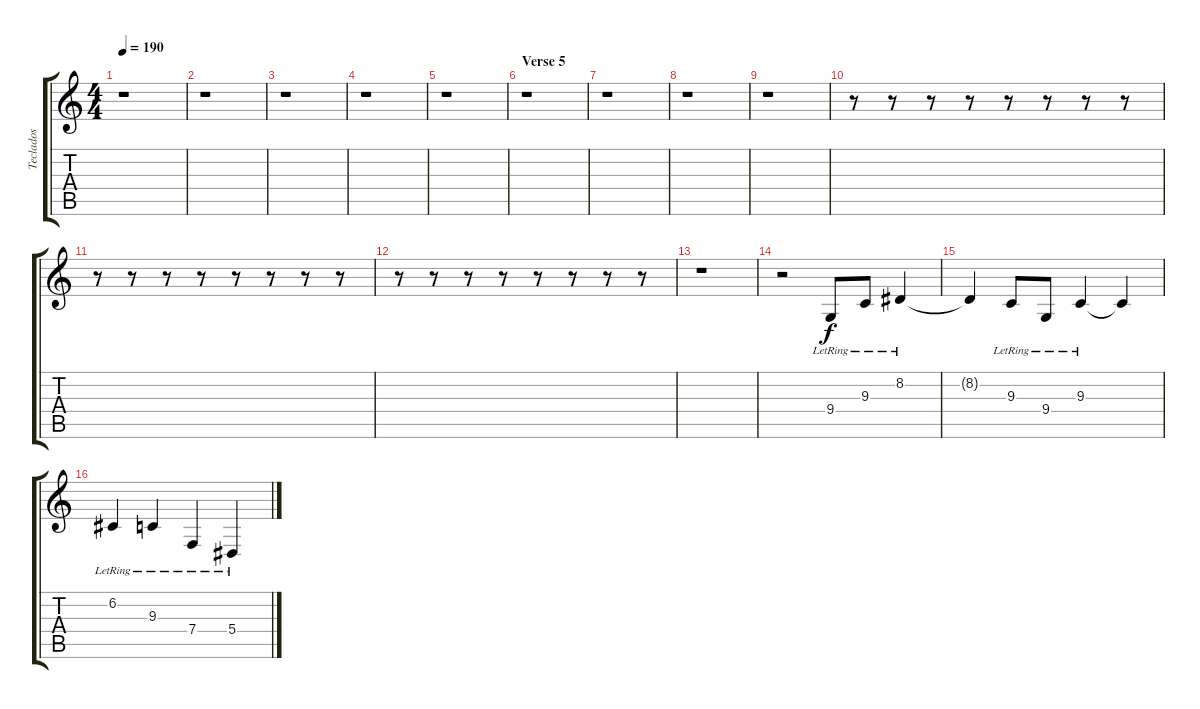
\track ("Teclados" "Teclados") {instrument harpsichord}
\staff {score tabs}
\tuning (C4 G3 Eb3 Bb2 F2 C2) {hide}
\ts (4 4)
\tempo 190
\clef g2
\ks c
r.1{dy f} |
r.1 |
r.1 |
r.1 |
r.1 |
\section ("" "Verse 5")
r.1 |
r.1 |
r.1 |
r.1 |
r.8 r.8 r.8 r.8 r.8 r.8 r.8 r.8 |
r.8 r.8 r.8 r.8 r.8 r.8 r.8 r.8 |
r.8 r.8 r.8 r.8 r.8 r.8 r.8 r.8 |
r.1 |
r.2 9.4{lr}.8 9.3{lr}.8 8.2{lr}.4 |
8.2{t}.4 9.3{lr}.8 9.4{lr}.8 9.3{lr}.4 9.3{t}.4 |
6.2{lr}.4 9.3{lr}.4 7.4{lr}.4 5.4{lr}.4
